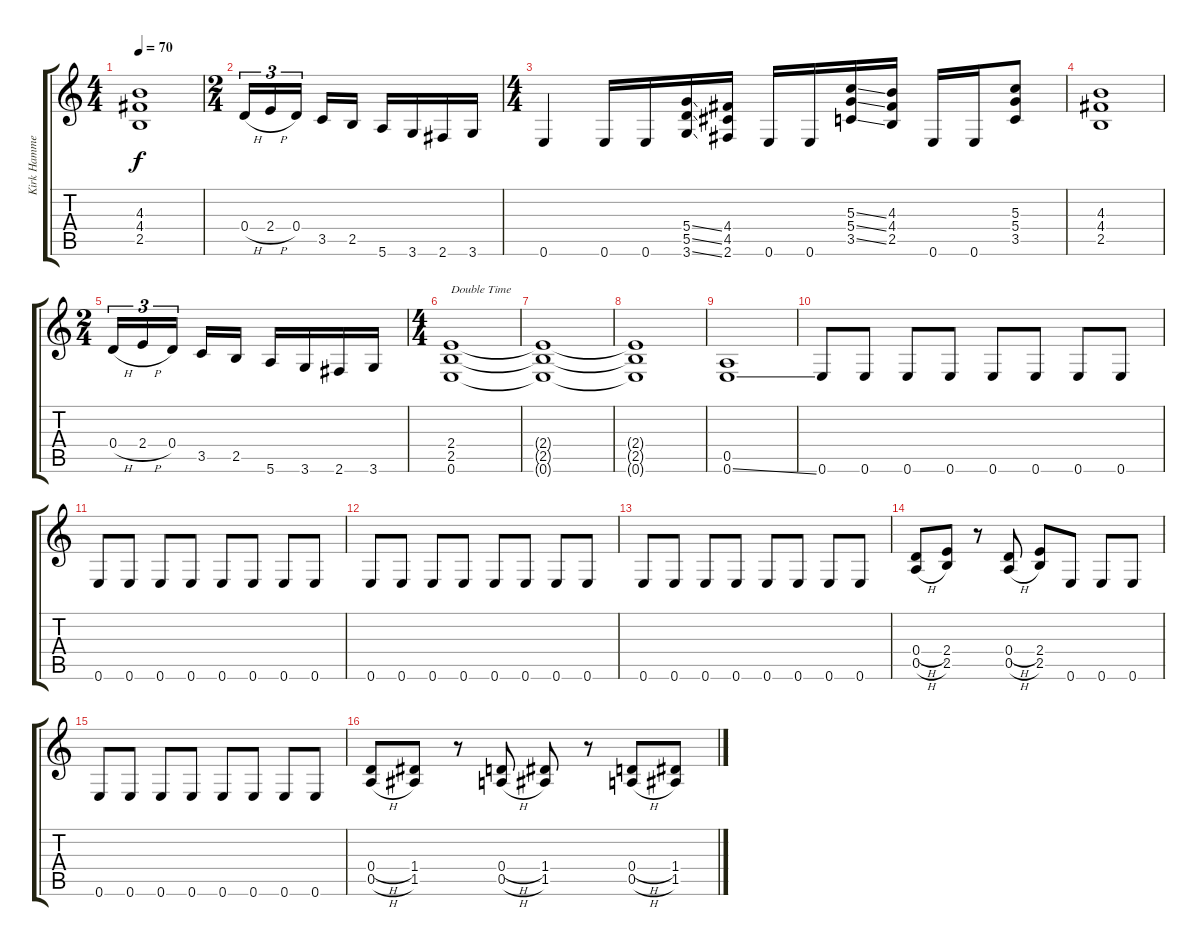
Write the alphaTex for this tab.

\track ("Kirk Hammet" "Kirk Hamme") {instrument distortionguitar}
\staff {score tabs}
\tuning (E4 B3 G3 D3 A2 E2) {hide}
\ts (4 4)
\tempo 70
\clef g2
\ks c
(4.3 4.4 2.5).1{dy f} |
\ts (2 4)
0.4{h}.16{tu (3 2)} 2.4{h}.16{tu (3 2)} 0.4.16{tu (3 2)} 3.5.16 2.5.16 5.6.16 3.6.16 2.6.16 3.6.16 |
\ts (4 4)
0.6.4 0.6.16 0.6.16 (5.4{ss} 5.5{ss} 3.6{ss}).16 (4.4 4.5 2.6).16 0.6.16 0.6.16 (5.3{ss} 5.4{ss} 3.5{ss}).16 (4.3 4.4 2.5).16 0.6.16 0.6.16 (5.3 5.4 3.5).8 |
(4.3 4.4 2.5).1 |
\ts (2 4)
0.4{h}.16{tu (3 2)} 2.4{h}.16{tu (3 2)} 0.4.16{tu (3 2)} 3.5.16 2.5.16 5.6.16 3.6.16 2.6.16 3.6.16 |
\ts (4 4)
(2.4 2.5 0.6).1{txt "Double Time"} |
(2.4{t} 2.5{t} 0.6{t}).1 |
(2.4{t} 2.5{t} 0.6{t}).1 |
(0.5 0.6{ss}).1 |
0.6.8 0.6.8 0.6.8 0.6.8 0.6.8 0.6.8 0.6.8 0.6.8 |
0.6.8 0.6.8 0.6.8 0.6.8 0.6.8 0.6.8 0.6.8 0.6.8 |
0.6.8 0.6.8 0.6.8 0.6.8 0.6.8 0.6.8 0.6.8 0.6.8 |
0.6.8 0.6.8 0.6.8 0.6.8 0.6.8 0.6.8 0.6.8 0.6.8 |
(0.4{h} 0.5{h}).8 (2.4 2.5).8 r.8 (0.4{h} 0.5{h}).8 (2.4 2.5).8 0.6.8 0.6.8 0.6.8 |
0.6.8 0.6.8 0.6.8 0.6.8 0.6.8 0.6.8 0.6.8 0.6.8 |
(0.4{h} 0.5{h}).8 (1.4 1.5).8 r.8 (0.4{h} 0.5{h}).8 (1.4 1.5).8 r.8 (0.4{h} 0.5{h}).8 (1.4 1.5).8
